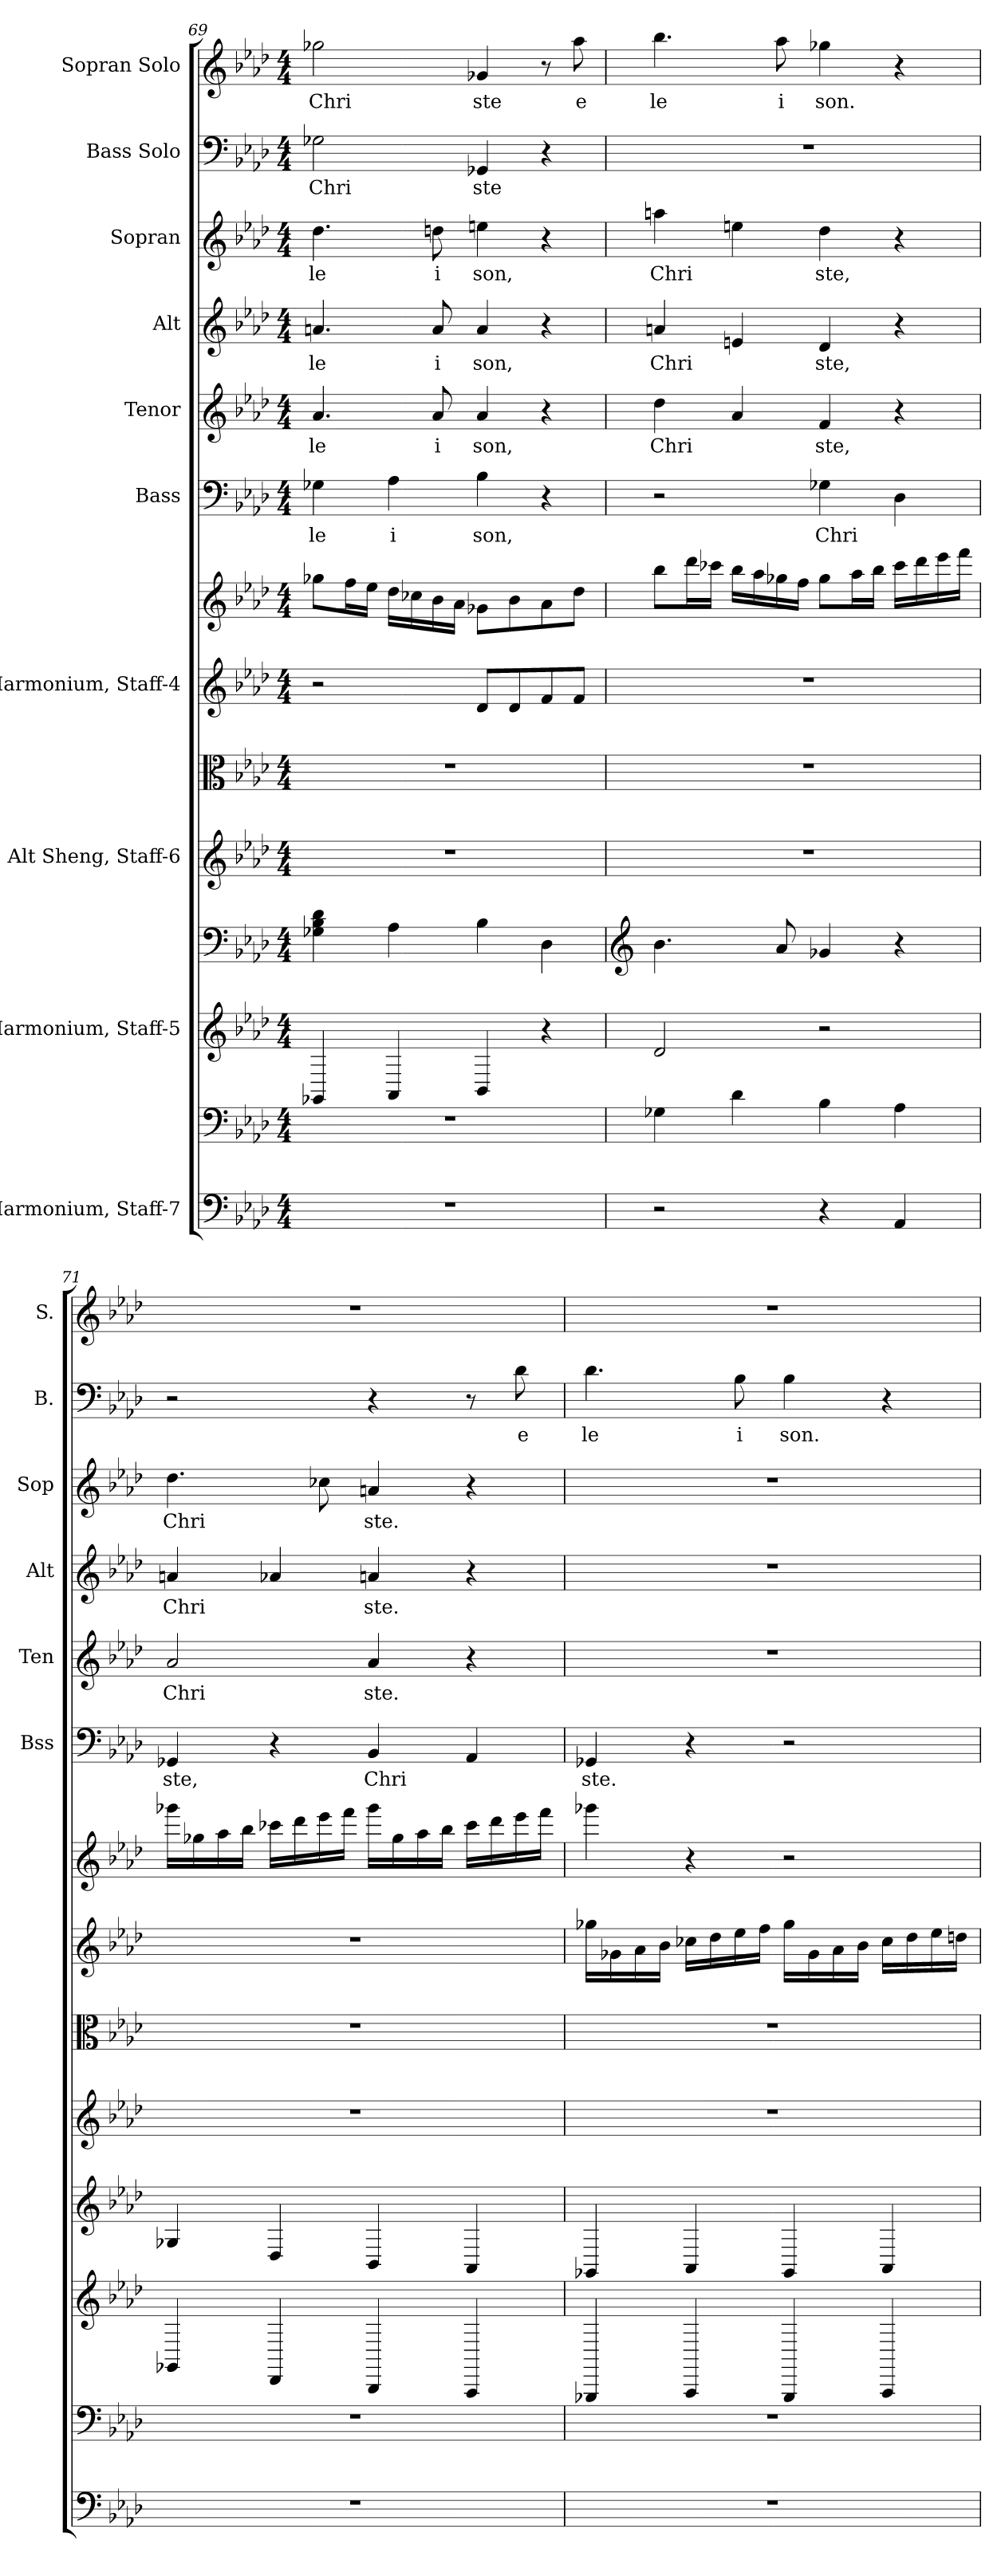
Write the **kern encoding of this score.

**kern	**kern	**kern	**kern	**kern	**kern	**kern	**kern	**kern	**text	**kern	**text	**kern	**text	**kern	**text	**kern	**text	**kern	**text
*part10	*part10	*part9	*part9	*part8	*part8	*part7	*part7	*part6	*part6	*part5	*part5	*part4	*part4	*part3	*part3	*part2	*part2	*part1	*part1
*staff14	*staff13	*staff12	*staff11	*staff10	*staff9	*staff8	*staff7	*staff6	*staff6	*staff5	*staff5	*staff4	*staff4	*staff3	*staff3	*staff2	*staff2	*staff1	*staff1
*I"Harmonium, Staff-7	*	*I"Harmonium, Staff-5	*	*I"Alt Sheng, Staff-6	*	*I"Harmonium, Staff-4	*	*I"Bass	*	*I"Tenor	*	*I"Alt	*	*I"Sopran	*	*I"Bass Solo	*	*I"Sopran Solo	*
*	*	*	*	*	*	*	*	*I'Bss	*	*I'Ten	*	*I'Alt	*	*I'Sop	*	*I'B.	*	*I'S.	*
*clefF4	*clefF4	*clefG2	*clefF4	*clefG2	*clefC3	*clefG2	*clefG2	*clefF4	*	*clefG2	*	*clefG2	*	*clefG2	*	*clefF4	*	*clefG2	*
*	*	*	*	*	*	*	*	*	*	*ITrd4c7	*	*ITrd2c3	*	*ITrd2c3	*	*	*	*	*
*k[b-e-a-d-]	*k[b-e-a-d-]	*k[b-e-a-d-]	*k[b-e-a-d-]	*k[b-e-a-d-]	*k[b-e-a-d-]	*k[b-e-a-d-]	*k[b-e-a-d-]	*k[b-e-a-d-]	*	*k[b-e-a-d-g-]	*	*k[b-]	*	*k[b-]	*	*k[b-e-a-d-]	*	*k[b-e-a-d-]	*
*M4/4	*M4/4	*M4/4	*M4/4	*M4/4	*M4/4	*M4/4	*M4/4	*M4/4	*	*M4/4	*	*M4/4	*	*M4/4	*	*M4/4	*	*M4/4	*
=69	=69	=69	=69	=69	=69	=69	=69	=69	=69	=69	=69	=69	=69	=69	=69	=69	=69	=69	=69
1r	1r	4GG-X/	4G-X\ 4B-\ 4d-\	1r	1r	2r	8gg-X\L	4G-X\	le	4.d-/	le	4.f#X/	le	4.b-\	le	2G-X\	Chri	2gg-X\	Chri
.	.	.	.	.	.	.	16ff\L	.	.	.	.	.	.	.	.	.	.	.	.
.	.	.	.	.	.	.	16ee-\JJ	.	.	.	.	.	.	.	.	.	.	.	.
.	.	4AA-/	4A-\	.	.	.	16dd-\LL	4A-\	i	.	.	.	.	.	.	.	.	.	.
.	.	.	.	.	.	.	16cc-X\	.	.	.	.	.	.	.	.	.	.	.	.
.	.	.	.	.	.	.	16b-\	.	.	8d-/	i	8f#/	i	8bn\	i	.	.	.	.
.	.	.	.	.	.	.	16a-\JJ	.	.	.	.	.	.	.	.	.	.	.	.
.	.	4BB-/	4B-\	.	.	8d-/L	8g-X\L	4B-\	son,	4d-/	son,	4f#/	son,	4cc#X\	son,	4GG-X/	ste	4g-X/	ste
.	.	.	.	.	.	8d-/	8b-\	.	.	.	.	.	.	.	.	.	.	.	.
.	.	4r	4D-\	.	.	8f/	8a-\	4r	.	4r	.	4r	.	4r	.	4r	.	8r	.
.	.	.	.	.	.	8f/J	8dd-\J	.	.	.	.	.	.	.	.	.	.	8aa-\	e
!!LO:PB:g=z
=70	=70	=70	=70	=70	=70	=70	=70	=70	=70	=70	=70	=70	=70	=70	=70	=70	=70	=70	=70
*	*	*	*clefG2	*	*	*	*	*	*	*	*	*	*	*	*	*	*	*	*
2r	4G-X\	2d-/	4.b-\	1r	1r	1r	8bb-\L	2r	.	4g-\	Chri	4f#X/	Chri	4ff#X\	Chri	1r	.	4.bb-\	le
.	.	.	.	.	.	.	16ddd-\L	.	.	.	.	.	.	.	.	.	.	.	.
.	.	.	.	.	.	.	16ccc-X\JJ	.	.	.	.	.	.	.	.	.	.	.	.
.	4d-\	.	.	.	.	.	16bb-\LL	.	.	4d-/	.	4c#X/	.	4cc#X\	.	.	.	.	.
.	.	.	.	.	.	.	16aa-\	.	.	.	.	.	.	.	.	.	.	.	.
.	.	.	8a-/	.	.	.	16gg-X\	.	.	.	.	.	.	.	.	.	.	8aa-\	i
.	.	.	.	.	.	.	16ff\JJ	.	.	.	.	.	.	.	.	.	.	.	.
4r	4B-\	2r	4g-X/	.	.	.	8gg-\L	4G-X\	Chri	4B-/	ste,	4B-/	ste,	4b-\	ste,	.	.	4gg-X\	son.
.	.	.	.	.	.	.	16aa-\L	.	.	.	.	.	.	.	.	.	.	.	.
.	.	.	.	.	.	.	16bb-\JJ	.	.	.	.	.	.	.	.	.	.	.	.
4AA-/	4A-\	.	4r	.	.	.	16ccc-\LL	4D-\	.	4r	.	4r	.	4r	.	.	.	4r	.
.	.	.	.	.	.	.	16ddd-\	.	.	.	.	.	.	.	.	.	.	.	.
.	.	.	.	.	.	.	16eee-\	.	.	.	.	.	.	.	.	.	.	.	.
.	.	.	.	.	.	.	16fff\JJ	.	.	.	.	.	.	.	.	.	.	.	.
=71	=71	=71	=71	=71	=71	=71	=71	=71	=71	=71	=71	=71	=71	=71	=71	=71	=71	=71	=71
1r	1r	4GG-X/	4G-X/	1r	1r	1r	16ggg-X\LL	4GG-X/	ste,	2d-/	Chri	4f#X/	Chri	4.b-\	Chri	2r	.	1r	.
.	.	.	.	.	.	.	16gg-X\	.	.	.	.	.	.	.	.	.	.	.	.
.	.	.	.	.	.	.	16aa-\	.	.	.	.	.	.	.	.	.	.	.	.
.	.	.	.	.	.	.	16bb-\JJ	.	.	.	.	.	.	.	.	.	.	.	.
.	.	4DD-/	4D-/	.	.	.	16ccc-X\LL	4r	.	.	.	4fn/	.	.	.	.	.	.	.
.	.	.	.	.	.	.	16ddd-\	.	.	.	.	.	.	.	.	.	.	.	.
.	.	.	.	.	.	.	16eee-\	.	.	.	.	.	.	8a-X\	.	.	.	.	.
.	.	.	.	.	.	.	16fff\JJ	.	.	.	.	.	.	.	.	.	.	.	.
.	.	4BBB-/	4BB-/	.	.	.	16ggg-\LL	4BB-/	Chri	4d-/	ste.	4f#X/	ste.	4f#X/	ste.	4r	.	.	.
.	.	.	.	.	.	.	16gg-\	.	.	.	.	.	.	.	.	.	.	.	.
.	.	.	.	.	.	.	16aa-\	.	.	.	.	.	.	.	.	.	.	.	.
.	.	.	.	.	.	.	16bb-\JJ	.	.	.	.	.	.	.	.	.	.	.	.
.	.	4AAA-/	4AA-/	.	.	.	16ccc-\LL	4AA-/	.	4r	.	4r	.	4r	.	8r	.	.	.
.	.	.	.	.	.	.	16ddd-\	.	.	.	.	.	.	.	.	.	.	.	.
.	.	.	.	.	.	.	16eee-\	.	.	.	.	.	.	.	.	8d-\	e	.	.
.	.	.	.	.	.	.	16fff\JJ	.	.	.	.	.	.	.	.	.	.	.	.
!!LO:PB:g=z
=72	=72	=72	=72	=72	=72	=72	=72	=72	=72	=72	=72	=72	=72	=72	=72	=72	=72	=72	=72
1r	1r	4GGG-X/	4GG-X/	1r	1r	16gg-X\LL	4ggg-X\	4GG-X/	ste.	1r	.	1r	.	1r	.	4.d-\	le	1r	.
.	.	.	.	.	.	16g-X\	.	.	.	.	.	.	.	.	.	.	.	.	.
.	.	.	.	.	.	16a-\	.	.	.	.	.	.	.	.	.	.	.	.	.
.	.	.	.	.	.	16b-\JJ	.	.	.	.	.	.	.	.	.	.	.	.	.
.	.	4AAA-/	4AA-/	.	.	16cc-X\LL	4r	4r	.	.	.	.	.	.	.	.	.	.	.
.	.	.	.	.	.	16dd-\	.	.	.	.	.	.	.	.	.	.	.	.	.
.	.	.	.	.	.	16ee-\	.	.	.	.	.	.	.	.	.	8B-\	i	.	.
.	.	.	.	.	.	16ff\JJ	.	.	.	.	.	.	.	.	.	.	.	.	.
.	.	4GGG-/	4GG-/	.	.	16gg-\LL	2r	2r	.	.	.	.	.	.	.	4B-\	son.	.	.
.	.	.	.	.	.	16g-\	.	.	.	.	.	.	.	.	.	.	.	.	.
.	.	.	.	.	.	16a-\	.	.	.	.	.	.	.	.	.	.	.	.	.
.	.	.	.	.	.	16b-\JJ	.	.	.	.	.	.	.	.	.	.	.	.	.
.	.	4AAA-/	4AA-/	.	.	16cc-\LL	.	.	.	.	.	.	.	.	.	4r	.	.	.
.	.	.	.	.	.	16dd-\	.	.	.	.	.	.	.	.	.	.	.	.	.
.	.	.	.	.	.	16ee-\	.	.	.	.	.	.	.	.	.	.	.	.	.
.	.	.	.	.	.	16ddn\JJ	.	.	.	.	.	.	.	.	.	.	.	.	.
=	=	=	=	=	=	=	=	=	=	=	=	=	=	=	=	=	=	=	=
*-	*-	*-	*-	*-	*-	*-	*-	*-	*-	*-	*-	*-	*-	*-	*-	*-	*-	*-	*-
